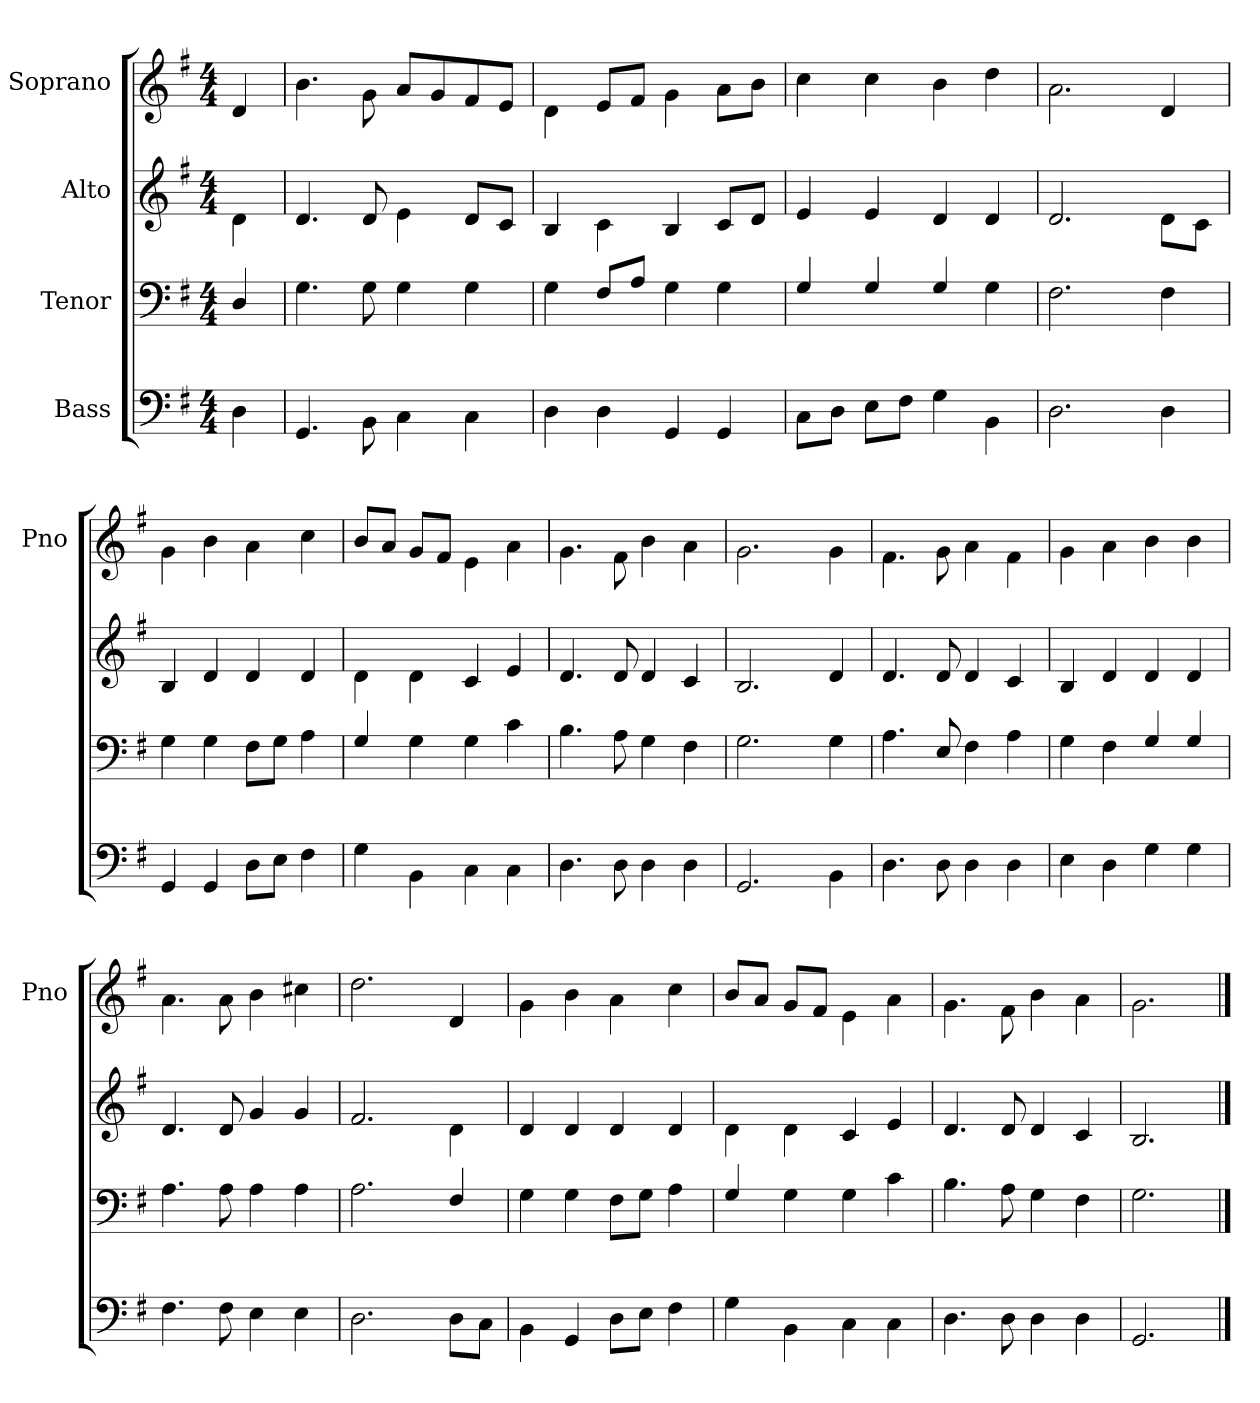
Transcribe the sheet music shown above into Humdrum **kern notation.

**kern	**kern	**kern	**kern
*part4	*part3	*part2	*part1
*staff4	*staff3	*staff2	*staff1
*I"Bass	*I"Tenor	*I"Alto	*I"Soprano
*	*	*	*I'Pno
*clefF4	*clefF4	*clefG2	*clefG2
*k[f#]	*k[f#]	*k[f#]	*k[f#]
*G:	*G:	*G:	*G:
*M4/4	*M4/4	*M4/4	*M4/4
=	=	=	=
4D\	4D/	4d\	4d/
=	=	=	=
4.GG/	4.G\	4.d/	4.b\
8BB\	8G\	8d/	8g\
4C\	4G\	4e\	8a/L
.	.	.	8g/
4C\	4G\	8d/L	8f#/
.	.	8c/J	8e/J
=	=	=	=
4D\	4G\	4B/	4d\
4D\	8F#/L	4c\	8e/L
.	8A/J	.	8f#/J
4GG/	4G\	4B/	4g\
4GG/	4G\	8c/L	8a\L
.	.	8d/J	8b\J
=	=	=	=
8C\L	4G/	4e/	4cc\
8D\J	.	.	.
8E\L	4G/	4e/	4cc\
8F#\J	.	.	.
4G\	4G/	4d/	4b\
4BB\	4G\	4d/	4dd\
=	=	=	=
2.D\	2.F#\	2.d/	2.a\
=-	=-	=-	=-
4D\	4F#\	8d\L	4d/
.	.	8c\J	.
=	=	=	=
4GG/	4G\	4B/	4g\
4GG/	4G\	4d/	4b\
8D\L	8F#\L	4d/	4a\
8E\J	8G\J	.	.
4F#\	4A\	4d/	4cc\
=	=	=	=
4G\	4G/	4d\	8b/L
.	.	.	8a/J
4BB\	4G\	4d\	8g/L
.	.	.	8f#/J
4C\	4G\	4c/	4e\
4C\	4c\	4e/	4a\
=	=	=	=
4.D\	4.B\	4.d/	4.g\
8D\	8A\	8d/	8f#\
4D\	4G\	4d/	4b\
4D\	4F#\	4c/	4a\
=	=	=	=
2.GG/	2.G\	2.B/	2.g\
=-	=-	=-	=-
4BB\	4G\	4d/	4g\
=	=	=	=
4.D\	4.A\	4.d/	4.f#\
8D\	8E/	8d/	8g\
4D\	4F#\	4d/	4a\
4D\	4A\	4c/	4f#\
=	=	=	=
4E\	4G\	4B/	4g\
4D\	4F#\	4d/	4a\
4G\	4G/	4d/	4b\
4G\	4G/	4d/	4b\
=	=	=	=
4.F#\	4.A\	4.d/	4.a\
8F#\	8A\	8d/	8a\
4E\	4A\	4g/	4b\
4E\	4A\	4g/	4cc#X\
=	=	=	=
2.D\	2.A\	2.f#/	2.dd\
=-	=-	=-	=-
8D\L	4F#/	4d\	4d/
8C\J	.	.	.
=	=	=	=
4BB\	4G\	4d/	4g\
4GG/	4G\	4d/	4b\
8D\L	8F#\L	4d/	4a\
8E\J	8G\J	.	.
4F#\	4A\	4d/	4cc\
=	=	=	=
4G\	4G/	4d\	8b/L
.	.	.	8a/J
4BB\	4G\	4d\	8g/L
.	.	.	8f#/J
4C\	4G\	4c/	4e\
4C\	4c\	4e/	4a\
=	=	=	=
4.D\	4.B\	4.d/	4.g\
8D\	8A\	8d/	8f#\
4D\	4G\	4d/	4b\
4D\	4F#\	4c/	4a\
=	=	=	=
2.GG/	2.G\	2.B/	2.g\
==	==	==	==
*-	*-	*-	*-
